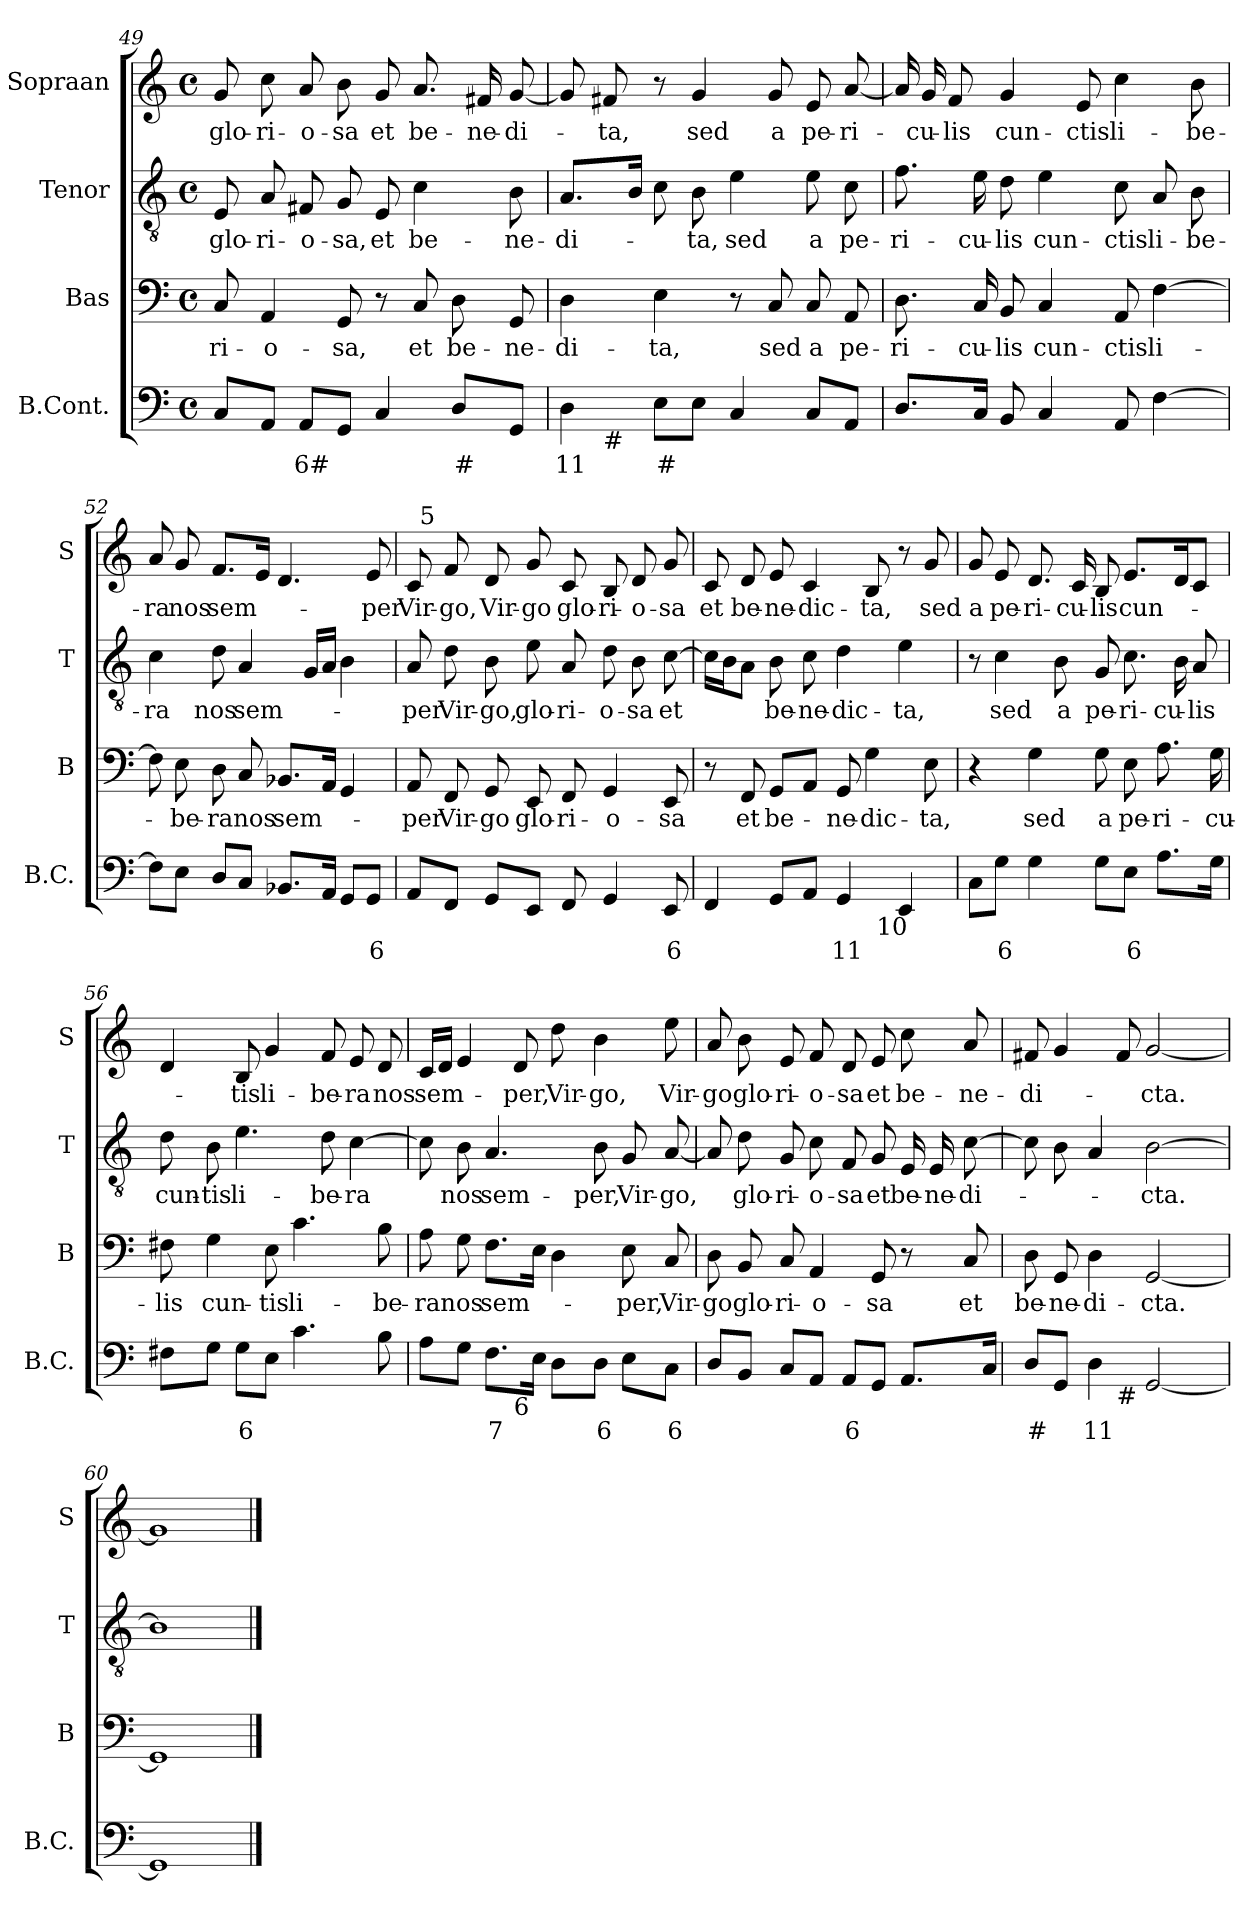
**kern	**text	**kern	**text	**kern	**text	**kern	**text
*part4	*part4	*part3	*part3	*part2	*part2	*part1	*part1
*staff4	*staff4	*staff3	*staff3	*staff2	*staff2	*staff1	*staff1
*I"B.Cont.	*	*I"Bas	*	*I"Tenor	*	*I"Sopraan	*
*I'B.C.	*	*I'B	*	*I'T	*	*I'S	*
*clefF4	*	*clefF4	*	*clefGv2	*	*clefG2	*
*k[]	*	*k[]	*	*k[]	*	*k[]	*
*C:	*	*C:	*	*C:	*	*C:	*
*M4/4	*	*M4/4	*	*M4/4	*	*M4/4	*
*met(c)	*	*met(c)	*	*met(c)	*	*met(c)	*
=49	=49	=49	=49	=49	=49	=49	=49
8C/L	.	8C/	-ri-	8E/	glo-	8g/	glo-
8AA/J	.	4AA/	-o-	8A/	-ri-	8cc\	-ri-
8AA/L	6#	.	.	8F#X/	-o-	8a/	-o-
8GG/J	.	8GG/	-sa,	8G/	-sa,	8b\	-sa
4C/	.	8r	.	8E/	et	8g/	et
.	.	8C/	et	4c\	be-	8.a/	be-
8D/L	#	8D\	be-	.	.	.	.
.	.	.	.	.	.	16f#X/	-ne-
8GG/J	.	8GG/	-ne-	8B\	-ne-	[8g/	-di-
!!LO:LB:g=z
=50	=50	=50	=50	=50	=50	=50	=50
*^	*	*	*	*	*	*	*
4D\	8ryy	11	4D\	-di-	8.A/L	-di-	8g/]	.
!	!LO:TX:b:t=#	!	!	!	!	!	!	!
.	2..ryy	.	.	.	.	.	8f#X/	-ta,
.	.	.	.	.	16B/Jk	.	.	.
8E\L	.	#	4E\	-ta,	8c\	.	8r	.
8E\J	.	.	.	.	8B\	-ta,	4g/	sed
4C/	.	.	8r	.	4e\	sed	.	.
.	.	.	8C/	sed	.	.	8g/	a
8C/L	.	.	8C/	a	8e\	a	8e/	pe-
8AA/J	.	.	8AA/	pe-	8c\	pe-	[8a/	-ri-
*v	*v	*	*	*	*	*	*	*
=51	=51	=51	=51	=51	=51	=51	=51
8.D/L	.	8.D\	-ri-	8.f\	-ri-	16a/]	.
.	.	.	.	.	.	16g/	-cu-
.	.	.	.	.	.	8f/	-lis
16C/Jk	.	16C/	-cu-	16e\	-cu-	.	.
8BB/	.	8BB/	-lis	8d\	-lis	4g/	cun-
4C/	.	4C/	cun-	4e\	cun-	.	.
.	.	.	.	.	.	8e/	-ctis
8AA/	.	8AA/	-ctis	8c\	-ctis	4cc\	li-
[4F\	.	[4F\	li-	8A/	li-	.	.
.	.	.	.	8B\	-be-	8b\	-be-
=52	=52	=52	=52	=52	=52	=52	=52
8F\L]	.	8F\]	.	4c\	-ra	8a/	-ra
8E\J	.	8E\	-be-	.	.	8g/	nos
8D/L	.	8D\	-ra	8d\	nos	8.f/L	sem-
8C/J	.	8C/	nos	4A/	sem-	.	.
.	.	.	.	.	.	16e/Jk	.
8.BB-X/L	.	8.BB-X/L	sem-	.	.	4.d/	.
.	.	.	.	16G/LL	.	.	.
16AA/Jk	.	16AA/Jk	.	16A/JJ	.	.	.
8GG/L	.	4GG/	.	4B\	.	.	.
8GG/J	6	.	.	.	.	8e/	-per
!!LO:PB:g=z
=53	=53	=53	=53	=53	=53	=53	=53
*	*	*	*	*	*	*^	*
8AA/L	.	8AA/	-per	8A/	-per	8c/	32ryy	Vir-
!	!	!	!	!	!	!	!LO:TX:a:t=5	!
.	.	.	.	.	.	.	2ryy	.
8FF/J	.	8FF/	Vir-	8d\	Vir-	8f/	.	-go,
8GG/L	.	8GG/	-go	8B\	-go,	8d/	.	Vir-
8EE/J	.	8EE/	glo-	8e\	glo-	8g/	.	-go
8FF/	.	8FF/	-ri-	8A/	-ri-	8c/	.	glo-
.	.	.	.	.	.	.	4...ryy	.
4GG/	.	4GG/	-o-	8d\	-o-	8B/	.	-ri-
.	.	.	.	8B\	-sa	8d/	.	-o-
8EE/	6	8EE/	-sa	[8c\	et	8g/	.	-sa
*	*	*	*	*	*	*v	*v	*
=54	=54	=54	=54	=54	=54	=54	=54
*^	*	*	*	*	*	*	*
4FF/	2ryy	.	8r	.	16c\LL]	.	8c/	et
.	.	.	.	.	16B\J	.	.	.
.	.	.	8FF/	et	8A\J	.	8d/	be-
8GG/L	.	.	8GG/L	be-	8B\	be-	8e/	-ne-
8AA/J	.	.	8AA/J	.	8c\	-ne-	4c/	-dic-
4GG/	8ryy	11	8GG/	-ne-	4d\	-dic-	.	.
.	32ryy	.	4G\	-dic-	.	.	8B/	-ta,
!	!LO:TX:b:t=10	!	!	!	!	!	!	!
.	4ryy	.	.	.	.	.	.	.
4EE/	.	.	.	.	4e\	-ta,	8r	.
.	.	.	8E\	-ta,	.	.	8g/	sed
.	16.ryy	.	.	.	.	.	.	.
*v	*v	*	*	*	*	*	*	*
=55	=55	=55	=55	=55	=55	=55	=55
8C\L	.	4r	.	8r	.	8g/	a
8G\J	6	.	.	4c\	sed	8e/	pe-
4G\	.	4G\	sed	.	.	8.d/	-ri-
.	.	.	.	8B\	a	.	.
.	.	.	.	.	.	16c/	-cu-
8G\L	.	8G\	a	8G/	pe-	8B/	-lis
8E\J	6	8E\	pe-	8.c\	-ri-	8.e/L	cun-
8.A\L	.	8.A\	-ri-	.	.	.	.
.	.	.	.	16B\	-cu-	16d/k	.
.	.	.	.	8A/	-lis	8c/J	.
16G\Jk	.	16G\	-cu-	.	.	.	.
!!LO:LB:g=z
=56	=56	=56	=56	=56	=56	=56	=56
8F#X\L	.	8F#X\	-lis	8d\	cun-	4d/	.
8G\J	.	4G\	cun-	8B\	-tis	.	.
8G\L	6	.	.	4.e\	li-	8B/	-tis
8E\J	.	8E\	-tis	.	.	4g/	li-
4.c\	.	4.c\	li-	.	.	.	.
.	.	.	.	8d\	-be-	8f/	-be-
.	.	.	.	[4c\	-ra	8e/	-ra
8B\	.	8B\	-be-	.	.	8d/	nos
=57	=57	=57	=57	=57	=57	=57	=57
*^	*	*	*	*	*	*	*
8A\L	4.ryy	.	8A\	-ra	8c\]	.	16c/LL	sem-
.	.	.	.	.	.	.	16d/JJ	.
8G\J	.	.	8G\	nos	8B\	nos	4e/	.
8.F\L	.	7	8.F\L	sem-	4.A/	sem-	.	.
!	!LO:TX:b:t=6	!	!	!	!	!	!	!
.	2ryy	.	.	.	.	.	8d/	-per,
16E\Jk	.	.	16E\Jk	.	.	.	.	.
8D\L	.	.	4D\	.	.	.	8dd\	Vir-
8D\J	.	6	.	.	8B\	-per,	4b\	-go,
8E\L	.	.	8E\	-per,	8G/	Vir-	.	.
8C\J	8ryy	6	8C/	Vir-	[8A/	-go,	8ee\	Vir-
*v	*v	*	*	*	*	*	*	*
=58	=58	=58	=58	=58	=58	=58	=58
8D/L	.	8D\	-go	8A/]	.	8a/	-go
8BB/J	.	8BB/	glo-	8d\	glo-	8b\	glo-
8C/L	.	8C/	-ri-	8G/	-ri-	8e/	-ri-
8AA/J	.	4AA/	-o-	8c\	-o-	8f/	-o-
8AA/L	6	.	.	8F/	-sa	8d/	-sa
8GG/J	.	8GG/	-sa	8G/	et	8e/	et
8.AA/L	.	8r	.	16E/	be-	8cc\	be-
.	.	.	.	16E/	-ne-	.	.
.	.	8C/	et	[8c\	-di-	8a/	-ne-
16C/Jk	.	.	.	.	.	.	.
!!LO:LB:g=z
=59	=59	=59	=59	=59	=59	=59	=59
*^	*	*	*	*	*	*	*
8D/L	4.ryy	#	8D\	be-	8c\]	.	8f#X/	-di-
8GG/J	.	.	8GG/	-ne-	8B\	.	4g/	.
4D\	.	11	4D\	-di-	4A/	.	.	.
!	!LO:TX:b:t=#	!	!	!	!	!	!	!
.	2ryy	.	.	.	.	.	8f#/	.
[2GG/	.	.	[2GG/	-cta.	[2B\	-cta.	[2g/	-cta.
.	8ryy	.	.	.	.	.	.	.
*v	*v	*	*	*	*	*	*	*
=60	=60	=60	=60	=60	=60	=60	=60
1GG]	.	1GG]	.	1B]	.	1g]	.
==	==	==	==	==	==	==	==
*-	*-	*-	*-	*-	*-	*-	*-
